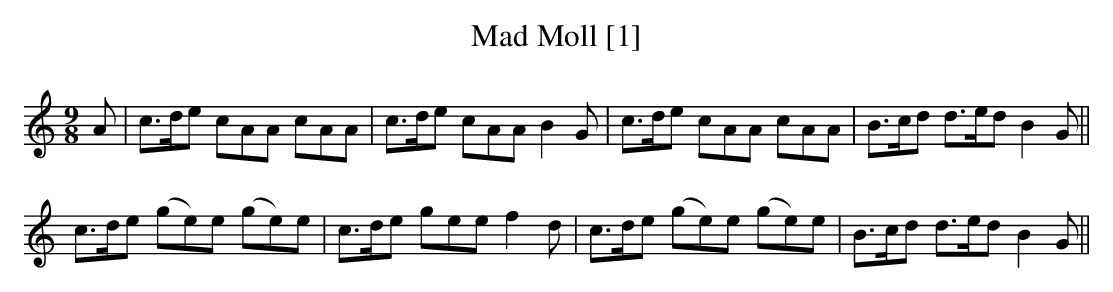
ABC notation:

X:1
T:Mad Moll [1]
M:9/8
L:1/8
K:C
A|c>de cAA cAA|c>de cAA B2G|c>de cAA cAA|B>cd d>ed B2G||
c>de (ge)e (ge)e|c>de gee f2d|c>de (ge)e (ge)e|B>cd d>ed B2G||
